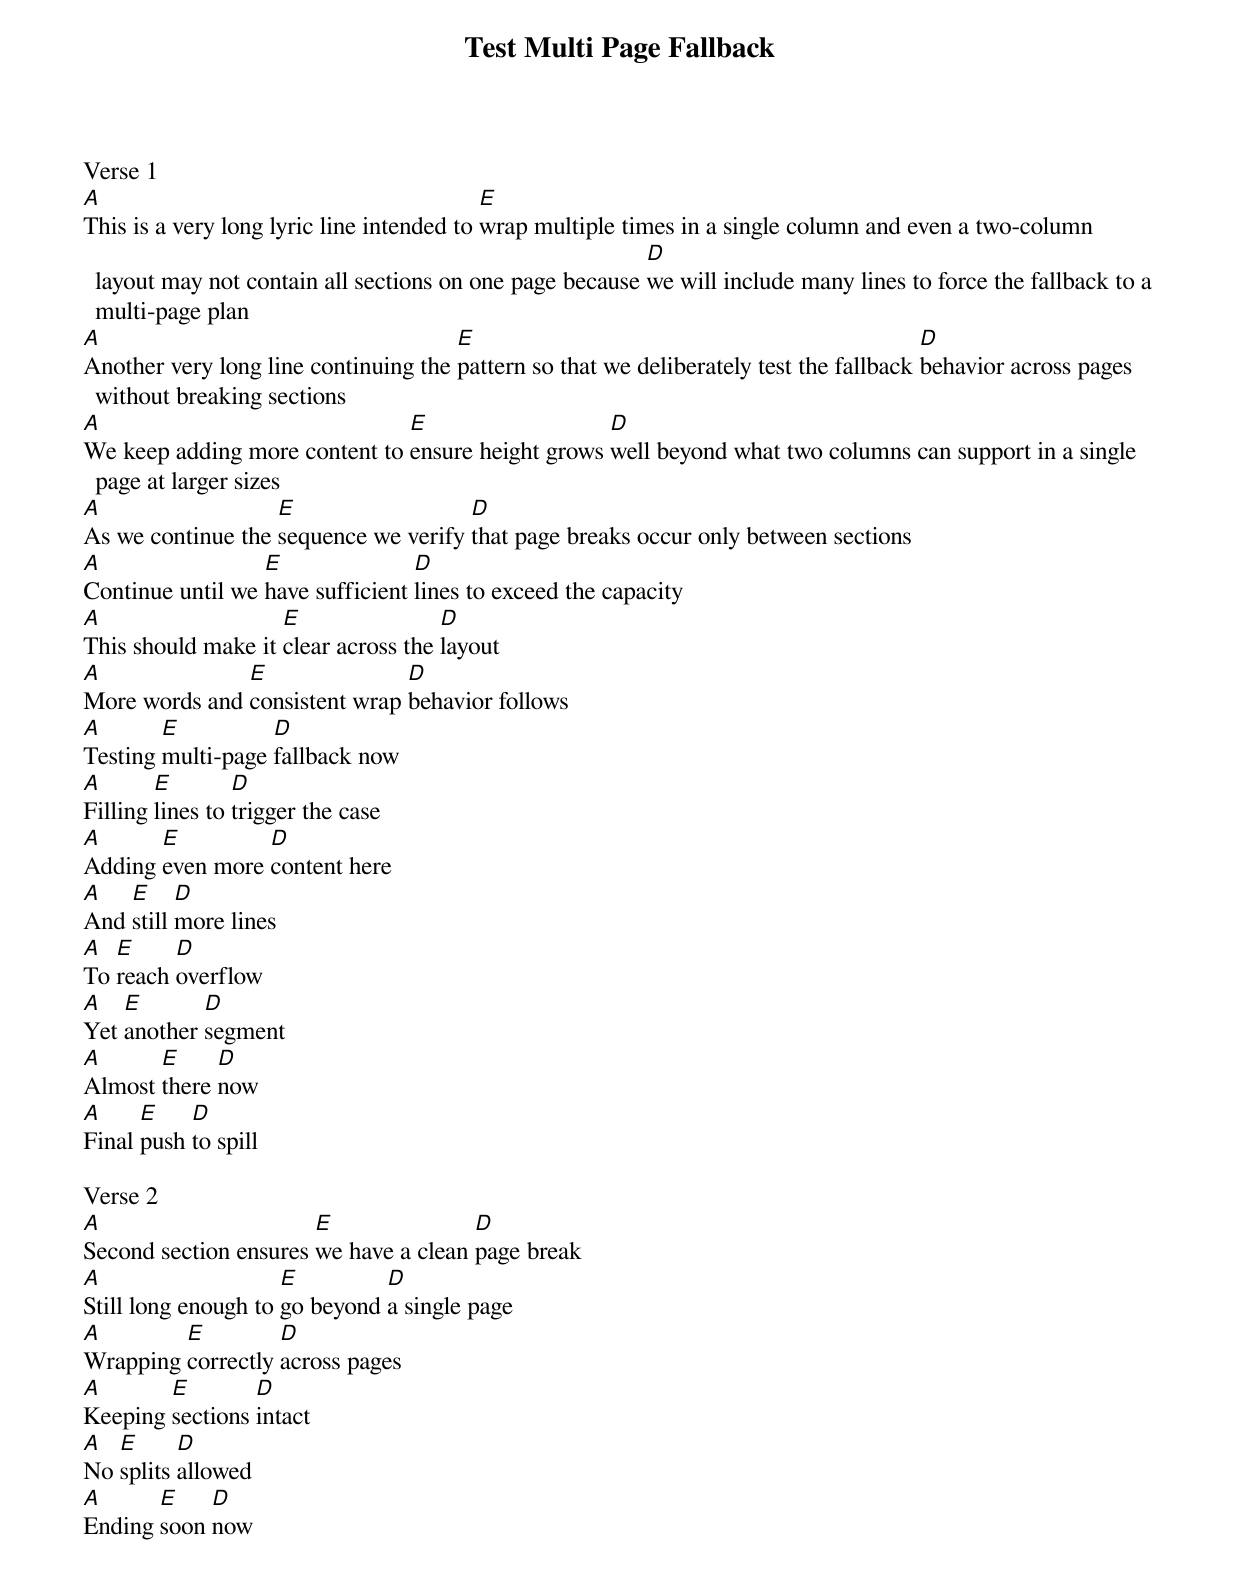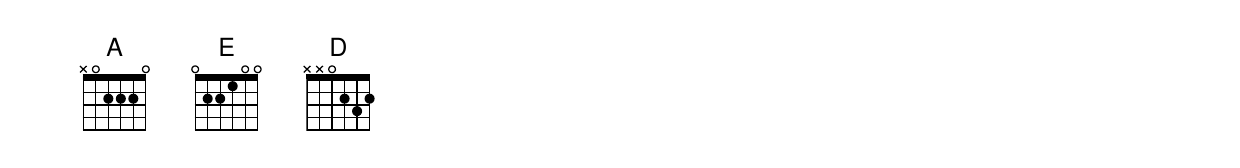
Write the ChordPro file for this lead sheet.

{title: Test Multi Page Fallback}
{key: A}
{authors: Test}
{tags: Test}

Verse 1
[A]This is a very long lyric line intended to [E]wrap multiple times in a single column and even a two-column layout may not contain all sections on one page because [D]we will include many lines to force the fallback to a multi-page plan
[A]Another very long line continuing the [E]pattern so that we deliberately test the fallback [D]behavior across pages without breaking sections
[A]We keep adding more content to [E]ensure height grows [D]well beyond what two columns can support in a single page at larger sizes
[A]As we continue the [E]sequence we verify [D]that page breaks occur only between sections
[A]Continue until we [E]have sufficient [D]lines to exceed the capacity
[A]This should make it [E]clear across the [D]layout
[A]More words and [E]consistent wrap [D]behavior follows
[A]Testing [E]multi-page [D]fallback now
[A]Filling [E]lines to [D]trigger the case
[A]Adding [E]even more [D]content here
[A]And [E]still [D]more lines
[A]To [E]reach [D]overflow
[A]Yet [E]another [D]segment
[A]Almost [E]there [D]now
[A]Final [E]push [D]to spill

Verse 2
[A]Second section ensures [E]we have a clean [D]page break
[A]Still long enough to [E]go beyond [D]a single page
[A]Wrapping [E]correctly [D]across pages
[A]Keeping [E]sections [D]intact
[A]No [E]splits [D]allowed
[A]Ending [E]soon [D]now
